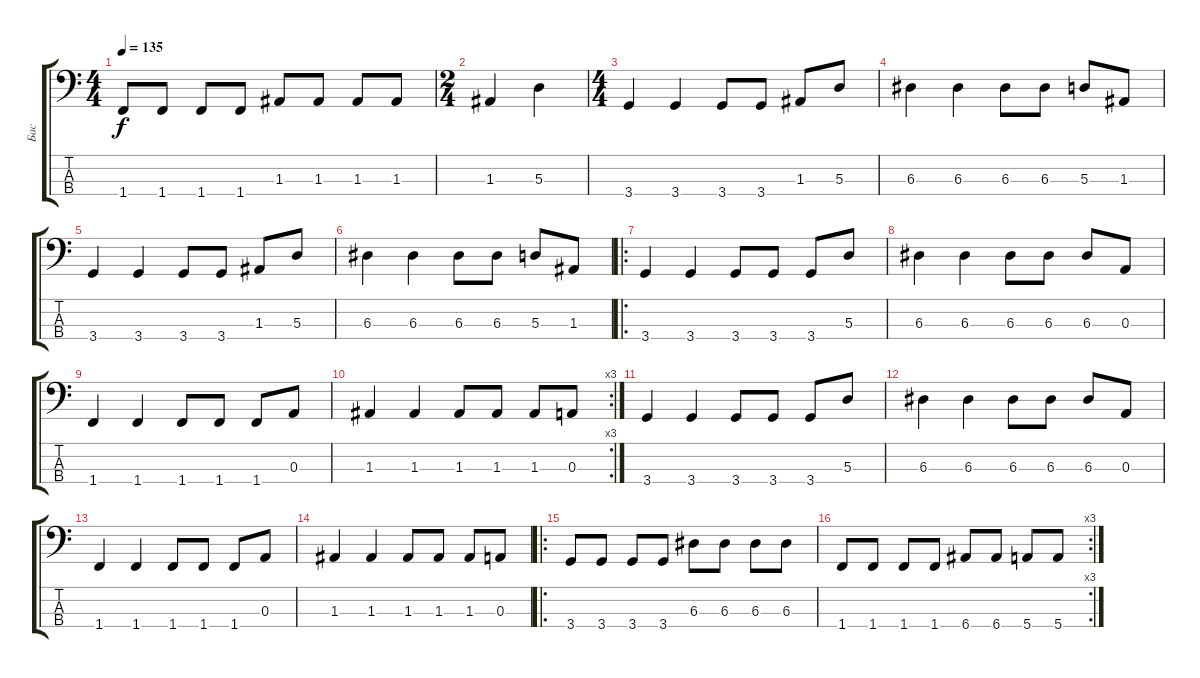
\track ("Бас" "Бас") {instrument electricbasspick}
\staff {score tabs}
\tuning (G2 D2 A1 E1) {hide}
\ts (4 4)
\tempo 135
\clef f4
\ks c
1.4.8{dy f} 1.4.8 1.4.8 1.4.8 1.3.8 1.3.8 1.3.8 1.3.8 |
\ts (2 4)
1.3.4 5.3.4 |
\ts (4 4)
3.4.4 3.4.4 3.4.8 3.4.8 1.3.8 5.3.8 |
6.3.4 6.3.4 6.3.8 6.3.8 5.3.8 1.3.8 |
3.4.4 3.4.4 3.4.8 3.4.8 1.3.8 5.3.8 |
6.3.4 6.3.4 6.3.8 6.3.8 5.3.8 1.3.8 |
\ro
3.4.4 3.4.4 3.4.8 3.4.8 3.4.8 5.3.8 |
6.3.4 6.3.4 6.3.8 6.3.8 6.3.8 0.3.8 |
1.4.4 1.4.4 1.4.8 1.4.8 1.4.8 0.3.8 |
\rc 3
1.3.4 1.3.4 1.3.8 1.3.8 1.3.8 0.3.8 |
3.4.4 3.4.4 3.4.8 3.4.8 3.4.8 5.3.8 |
6.3.4 6.3.4 6.3.8 6.3.8 6.3.8 0.3.8 |
1.4.4 1.4.4 1.4.8 1.4.8 1.4.8 0.3.8 |
1.3.4 1.3.4 1.3.8 1.3.8 1.3.8 0.3.8 |
\ro
3.4.8 3.4.8 3.4.8 3.4.8 6.3.8 6.3.8 6.3.8 6.3.8 |
\rc 3
1.4.8 1.4.8 1.4.8 1.4.8 6.4.8 6.4.8 5.4.8 5.4.8
